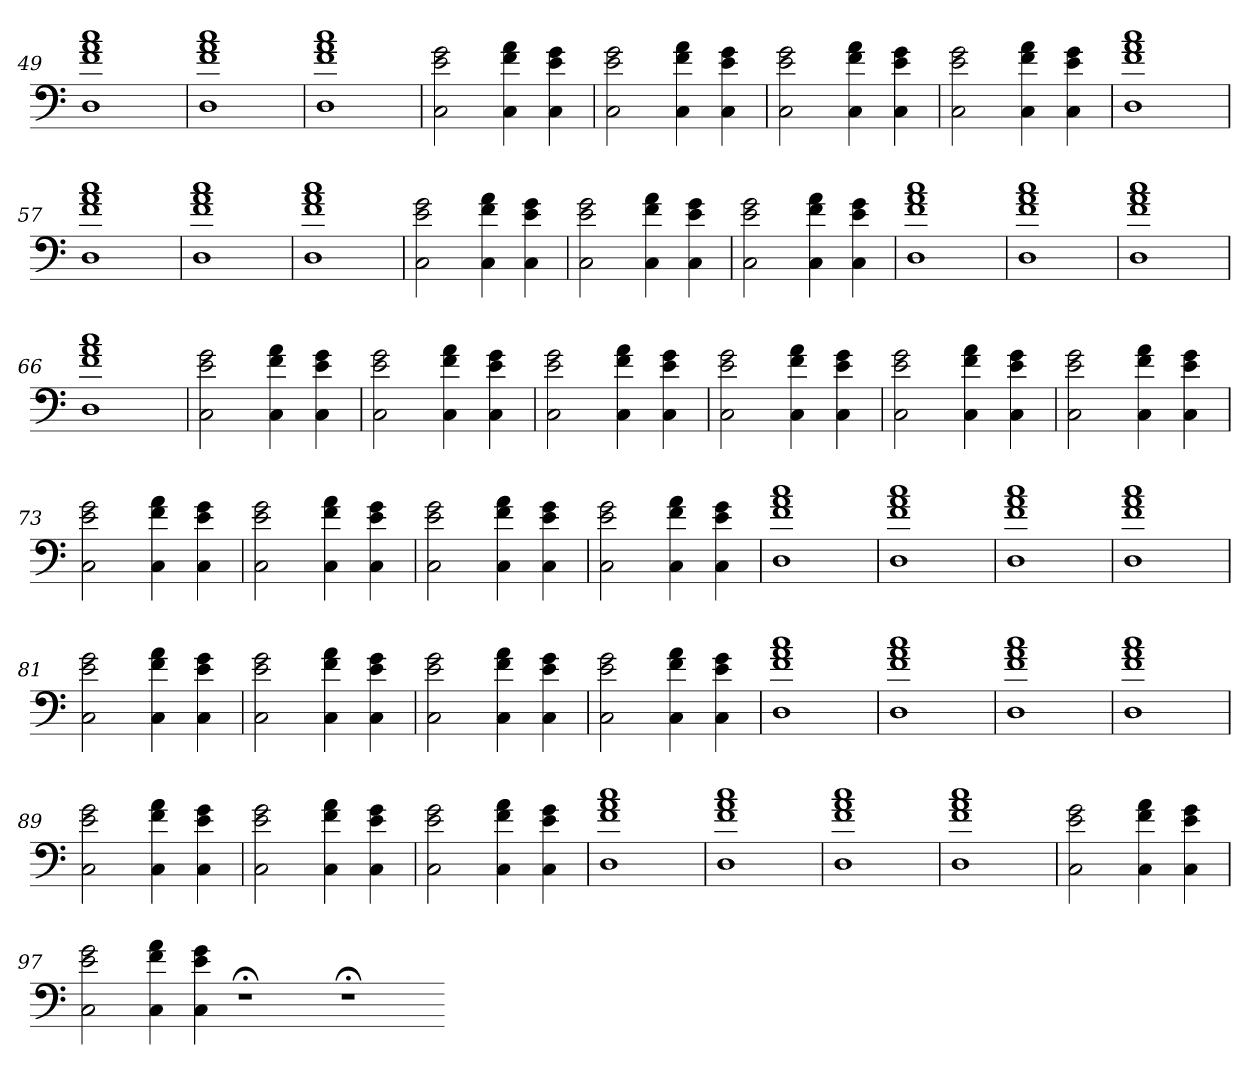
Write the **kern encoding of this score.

**kern
*part1
*staff1
=49
1D 1f 1a 1cc
=50
1D 1f 1a 1cc
=51
1D 1f 1a 1cc
=52
2C 2e 2g
4C 4f 4a
4C 4e 4g
=53
2C 2e 2g
4C 4f 4a
4C 4e 4g
=54
2C 2e 2g
4C 4f 4a
4C 4e 4g
=55
2C 2e 2g
4C 4f 4a
4C 4e 4g
=56
1D 1f 1a 1cc
=57
1D 1f 1a 1cc
=58
1D 1f 1a 1cc
=59
1D 1f 1a 1cc
=60
2C 2e 2g
4C 4f 4a
4C 4e 4g
=61
2C 2e 2g
4C 4f 4a
4C 4e 4g
=62
2C 2e 2g
4C 4f 4a
4C 4e 4g
=63
1D 1f 1a 1cc
=64
1D 1f 1a 1cc
=65
1D 1f 1a 1cc
=66
1D 1f 1a 1cc
=67
2C 2e 2g
4C 4f 4a
4C 4e 4g
=68
2C 2e 2g
4C 4f 4a
4C 4e 4g
=69
2C 2e 2g
4C 4f 4a
4C 4e 4g
=70
2C 2e 2g
4C 4f 4a
4C 4e 4g
=71
2C 2e 2g
4C 4f 4a
4C 4e 4g
=72
2C 2e 2g
4C 4f 4a
4C 4e 4g
=73
2C 2e 2g
4C 4f 4a
4C 4e 4g
=74
2C 2e 2g
4C 4f 4a
4C 4e 4g
=75
2C 2e 2g
4C 4f 4a
4C 4e 4g
=76
2C 2e 2g
4C 4f 4a
4C 4e 4g
=77
1D 1f 1a 1cc
=78
1D 1f 1a 1cc
=79
1D 1f 1a 1cc
=80
1D 1f 1a 1cc
=81
2C 2e 2g
4C 4f 4a
4C 4e 4g
=82
2C 2e 2g
4C 4f 4a
4C 4e 4g
=83
2C 2e 2g
4C 4f 4a
4C 4e 4g
=84
2C 2e 2g
4C 4f 4a
4C 4e 4g
=85
1D 1f 1a 1cc
=86
1D 1f 1a 1cc
=87
1D 1f 1a 1cc
=88
1D 1f 1a 1cc
=89
2C 2e 2g
4C 4f 4a
4C 4e 4g
=90
2C 2e 2g
4C 4f 4a
4C 4e 4g
=91
2C 2e 2g
4C 4f 4a
4C 4e 4g
=92
1D 1f 1a 1cc
=93
1D 1f 1a 1cc
=94
1D 1f 1a 1cc
=95
1D 1f 1a 1cc
=96
2C 2e 2g
4C 4f 4a
4C 4e 4g
=97
2C 2e 2g
4C 4f 4a
4C 4e 4g
1r;<
1r;<
=-
*-
